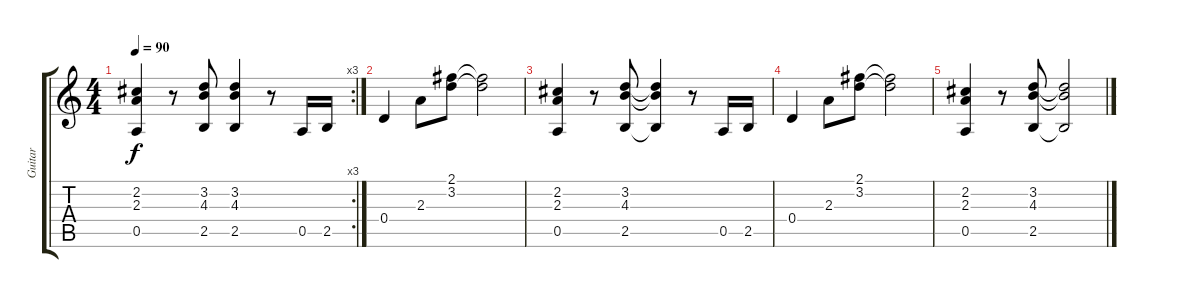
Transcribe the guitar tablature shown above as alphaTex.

\track ("Guitar" "Guitar") {instrument acousticguitarsteel}
\staff {score tabs}
\tuning (E4 B3 G3 D3 A2 E2) {hide}
\rc 3
\ts (4 4)
\tempo 90
\clef g2
\ks c
(2.2 2.3 0.5).4{dy f} r.8 (3.2 4.3 2.5).8 (3.2 4.3 2.5).4 r.8 0.5.16 2.5.16 |
0.4.4 2.3.8 (2.1 3.2).8 (2.1{t} 3.2{t}).2 |
(2.2 2.3 0.5).4 r.8 (3.2 4.3 2.5).8 (3.2{t} 4.3{t} 2.5{t}).4 r.8 0.5.16 2.5.16 |
0.4.4 2.3.8 (2.1 3.2).8 (2.1{t} 3.2{t}).2 |
(2.2 2.3 0.5).4 r.8 (3.2 4.3 2.5).8 (3.2{t} 4.3{t} 2.5{t}).2
